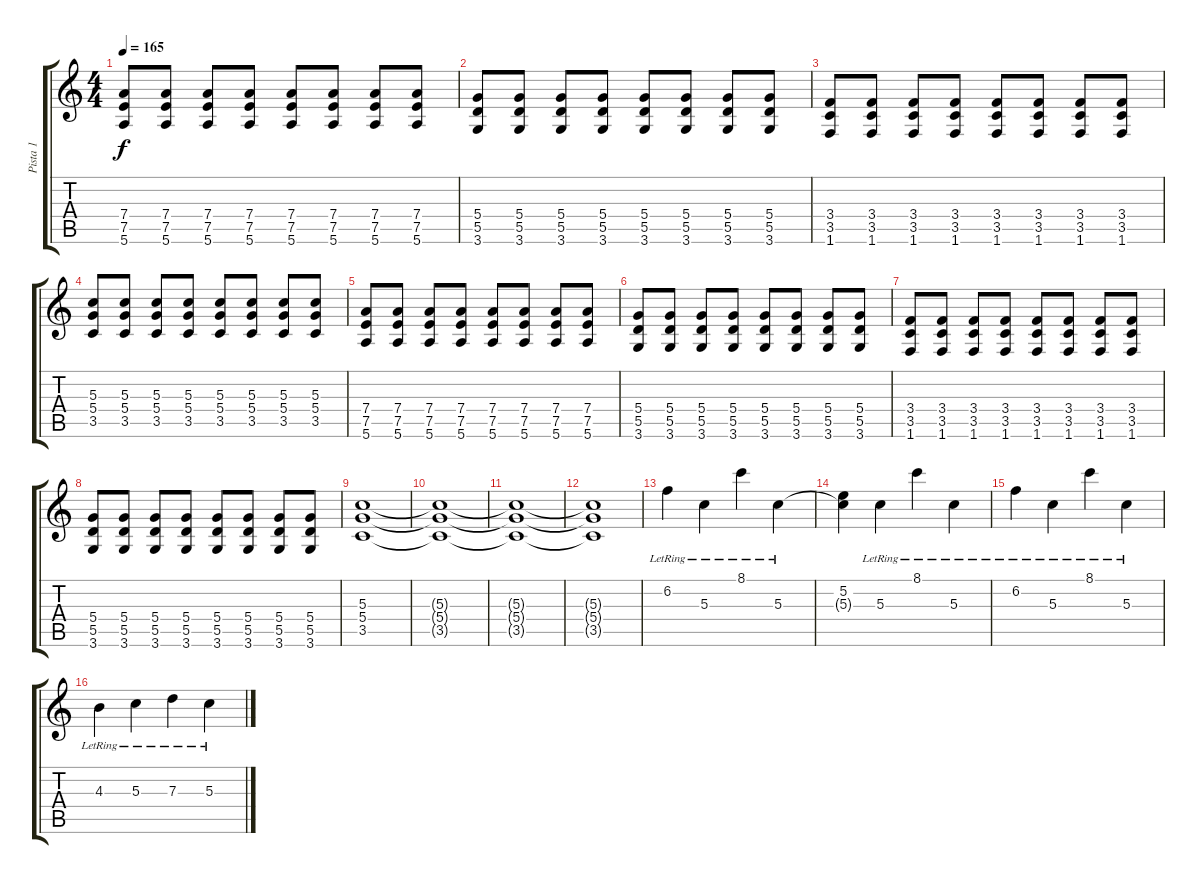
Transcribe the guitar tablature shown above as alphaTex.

\track ("Pista 1" "Pista 1") {instrument acousticguitarsteel}
\staff {score tabs}
\tuning (E4 B3 G3 D3 A2 E2) {hide}
\ts (4 4)
\tempo 165
\clef g2
\ks c
(7.4 7.5 5.6).8{dy f} (7.4 7.5 5.6).8 (7.4 7.5 5.6).8 (7.4 7.5 5.6).8 (7.4 7.5 5.6).8 (7.4 7.5 5.6).8 (7.4 7.5 5.6).8 (7.4 7.5 5.6).8 |
(5.4 5.5 3.6).8 (5.4 5.5 3.6).8 (5.4 5.5 3.6).8 (5.4 5.5 3.6).8 (5.4 5.5 3.6).8 (5.4 5.5 3.6).8 (5.4 5.5 3.6).8 (5.4 5.5 3.6).8 |
(3.4 3.5 1.6).8 (3.4 3.5 1.6).8 (3.4 3.5 1.6).8 (3.4 3.5 1.6).8 (3.4 3.5 1.6).8 (3.4 3.5 1.6).8 (3.4 3.5 1.6).8 (3.4 3.5 1.6).8 |
(5.3 5.4 3.5).8 (5.3 5.4 3.5).8 (5.3 5.4 3.5).8 (5.3 5.4 3.5).8 (5.3 5.4 3.5).8 (5.3 5.4 3.5).8 (5.3 5.4 3.5).8 (5.3 5.4 3.5).8 |
(7.4 7.5 5.6).8 (7.4 7.5 5.6).8 (7.4 7.5 5.6).8 (7.4 7.5 5.6).8 (7.4 7.5 5.6).8 (7.4 7.5 5.6).8 (7.4 7.5 5.6).8 (7.4 7.5 5.6).8 |
(5.4 5.5 3.6).8 (5.4 5.5 3.6).8 (5.4 5.5 3.6).8 (5.4 5.5 3.6).8 (5.4 5.5 3.6).8 (5.4 5.5 3.6).8 (5.4 5.5 3.6).8 (5.4 5.5 3.6).8 |
(3.4 3.5 1.6).8 (3.4 3.5 1.6).8 (3.4 3.5 1.6).8 (3.4 3.5 1.6).8 (3.4 3.5 1.6).8 (3.4 3.5 1.6).8 (3.4 3.5 1.6).8 (3.4 3.5 1.6).8 |
(5.4 5.5 3.6).8 (5.4 5.5 3.6).8 (5.4 5.5 3.6).8 (5.4 5.5 3.6).8 (5.4 5.5 3.6).8 (5.4 5.5 3.6).8 (5.4 5.5 3.6).8 (5.4 5.5 3.6).8 |
(5.3 5.4 3.5).1 |
(5.3{t} 5.4{t} 3.5{t}).1 |
(5.3{t} 5.4{t} 3.5{t}).1 |
(5.3{t} 5.4{t} 3.5{t}).1 |
6.2{lr}.4{instrument acousticguitarsteel} 5.3{lr}.4 8.1{lr}.4 5.3{lr}.4 |
(5.2 5.3{t}).4 5.3{lr}.4 8.1{lr}.4 5.3{lr}.4 |
6.2{lr}.4 5.3{lr}.4 8.1{lr}.4 5.3{lr}.4 |
4.3{lr}.4 5.3{lr}.4 7.3{lr}.4 5.3{lr}.4
